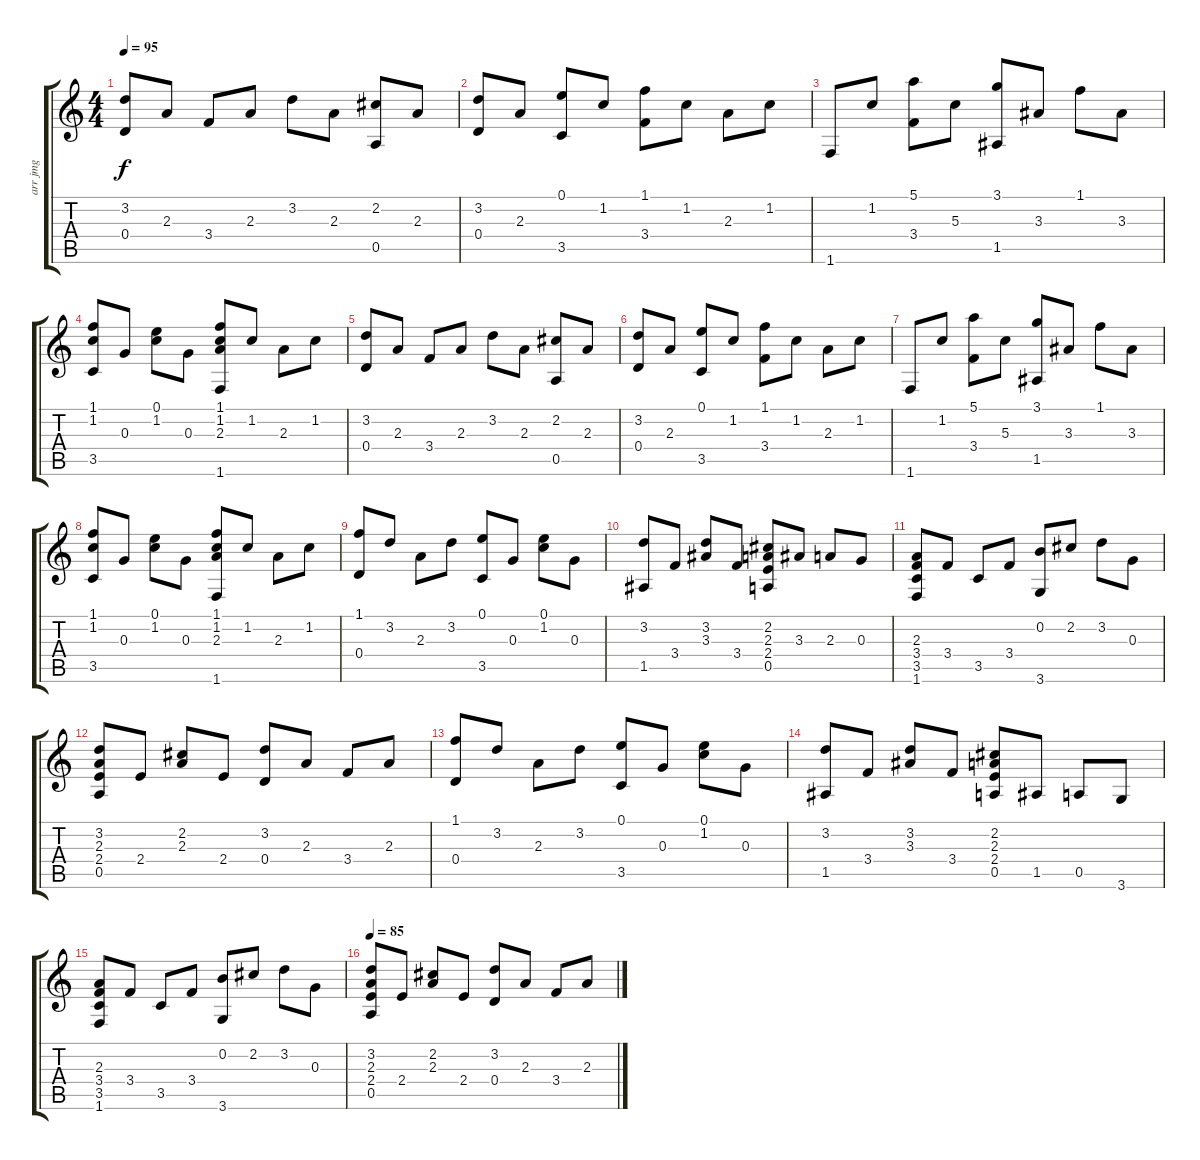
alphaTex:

\track ("arr jmg" "arr jmg") {instrument acousticguitarnylon}
\staff {score tabs}
\tuning (E4 B3 G3 D3 A2 E2) {hide}
\ts (4 4)
\tempo 95
\clef g2
\ks c
(3.2 0.4).8{dy f} 2.3.8 3.4.8 2.3.8 3.2.8 2.3.8 (2.2 0.5).8 2.3.8 |
(3.2 0.4).8 2.3.8 (0.1 3.5).8 1.2.8 (1.1 3.4).8 1.2.8 2.3.8 1.2.8 |
1.6.8 1.2.8 (5.1 3.4).8 5.3.8 (3.1 1.5).8 3.3.8 1.1.8 3.3.8 |
(1.1 1.2 3.5).8 0.3.8 (0.1 1.2).8 0.3.8 (1.1 1.2 2.3 1.6).8 1.2.8 2.3.8 1.2.8 |
(3.2 0.4).8 2.3.8 3.4.8 2.3.8 3.2.8 2.3.8 (2.2 0.5).8 2.3.8 |
(3.2 0.4).8 2.3.8 (0.1 3.5).8 1.2.8 (1.1 3.4).8 1.2.8 2.3.8 1.2.8 |
1.6.8 1.2.8 (5.1 3.4).8 5.3.8 (3.1 1.5).8 3.3.8 1.1.8 3.3.8 |
(1.1 1.2 3.5).8 0.3.8 (0.1 1.2).8 0.3.8 (1.1 1.2 2.3 1.6).8 1.2.8 2.3.8 1.2.8 |
(1.1 0.4).8 3.2.8 2.3.8 3.2.8 (0.1 3.5).8 0.3.8 (0.1 1.2).8 0.3.8 |
(3.2 1.5).8 3.4.8 (3.2 3.3).8 3.4.8 (2.2 2.3 2.4 0.5).8 3.3.8 2.3.8 0.3.8 |
(2.3 3.4 3.5 1.6).8 3.4.8 3.5.8 3.4.8 (0.2 3.6).8 2.2.8 3.2.8 0.3.8 |
(3.2 2.3 2.4 0.5).8 2.4.8 (2.2 2.3).8 2.4.8 (3.2 0.4).8 2.3.8 3.4.8 2.3.8 |
(1.1 0.4).8 3.2.8 2.3.8 3.2.8 (0.1 3.5).8 0.3.8 (0.1 1.2).8 0.3.8 |
(3.2 1.5).8 3.4.8 (3.2 3.3).8 3.4.8 (2.2 2.3 2.4 0.5).8 1.5.8 0.5.8 3.6.8 |
(2.3 3.4 3.5 1.6).8 3.4.8 3.5.8 3.4.8 (0.2 3.6).8 2.2.8 3.2.8 0.3.8 |
\tempo 85
(3.2 2.3 2.4 0.5).8 2.4.8 (2.2 2.3).8 2.4.8 (3.2 0.4).8 2.3.8 3.4.8 2.3.8
